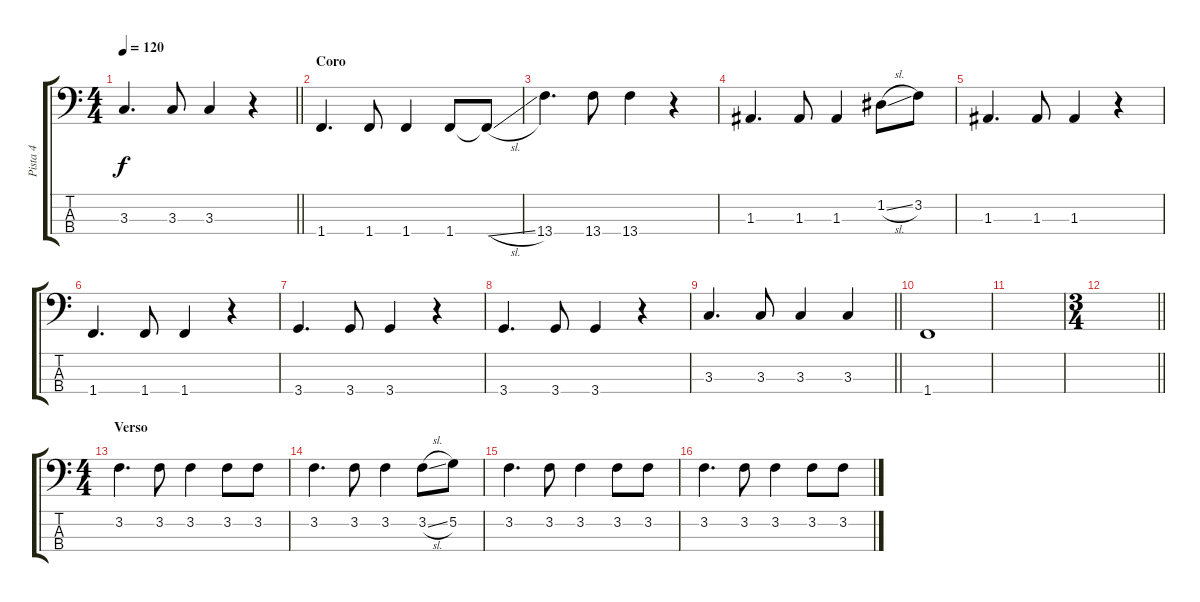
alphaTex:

\track ("Pista 4" "Pista 4") {instrument electricbassfinger}
\staff {score tabs}
\tuning (G2 D2 A1 E1) {hide}
\ts (4 4)
\tempo 120
\clef f4
\barLineRight lightlight
\ks c
3.3.4{d dy f} 3.3.8 3.3.4 r.4 |
\section ("" "Coro")
1.4.4{d} 1.4.8 1.4.4 1.4.8 1.4{sl t}.8 |
13.4.4{d} 13.4.8 13.4.4 r.4 |
1.3.4{d} 1.3.8 1.3.4 1.2{sl}.8 3.2.8 |
1.3.4{d} 1.3.8 1.3.4 r.4 |
1.4.4{d} 1.4.8 1.4.4 r.4 |
3.4.4{d} 3.4.8 3.4.4 r.4 |
3.4.4{d} 3.4.8 3.4.4 r.4 |
\barLineRight lightlight
3.3.4{d} 3.3.8 3.3.4 3.3.4 |
1.4.1 |
|
\ts (3 4)
\barLineRight lightlight
|
\ts (4 4)
\section ("" "Verso")
3.2.4{d} 3.2.8 3.2.4 3.2.8 3.2.8 |
3.2.4{d} 3.2.8 3.2.4 3.2{sl}.8 5.2.8 |
3.2.4{d} 3.2.8 3.2.4 3.2.8 3.2.8 |
3.2.4{d} 3.2.8 3.2.4 3.2.8 3.2.8
